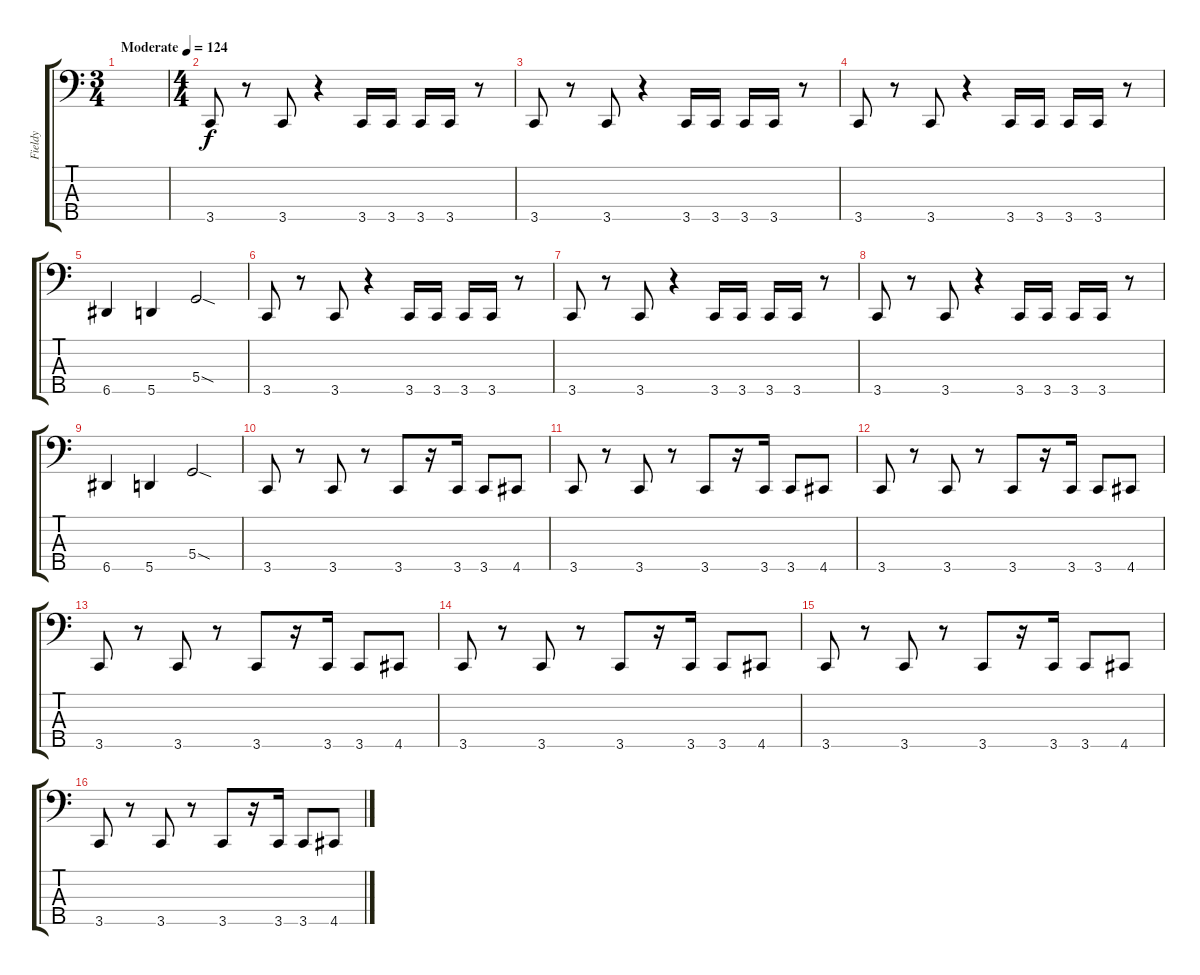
\track ("Fieldy" "Fieldy") {instrument electricbassfinger}
\staff {score tabs}
\tuning (F2 C2 G1 D1 A0) {hide}
\ts (3 4)
\tempo (124 "Moderate")
\clef f4
\ks c
|
\ts (4 4)
3.5.8 r.8 3.5.8 r.4 3.5.16 3.5.16 3.5.16 3.5.16 r.8 |
3.5.8 r.8 3.5.8 r.4 3.5.16 3.5.16 3.5.16 3.5.16 r.8 |
3.5.8 r.8 3.5.8 r.4 3.5.16 3.5.16 3.5.16 3.5.16 r.8 |
6.5.4 5.5.4 5.4{sod}.2 |
3.5.8 r.8 3.5.8 r.4 3.5.16 3.5.16 3.5.16 3.5.16 r.8 |
3.5.8 r.8 3.5.8 r.4 3.5.16 3.5.16 3.5.16 3.5.16 r.8 |
3.5.8 r.8 3.5.8 r.4 3.5.16 3.5.16 3.5.16 3.5.16 r.8 |
6.5.4 5.5.4 5.4{sod}.2 |
3.5.8 r.8 3.5.8 r.8 3.5.8 r.16 3.5.16 3.5.8 4.5.8 |
3.5.8 r.8 3.5.8 r.8 3.5.8 r.16 3.5.16 3.5.8 4.5.8 |
3.5.8 r.8 3.5.8 r.8 3.5.8 r.16 3.5.16 3.5.8 4.5.8 |
3.5.8 r.8 3.5.8 r.8 3.5.8 r.16 3.5.16 3.5.8 4.5.8 |
3.5.8 r.8 3.5.8 r.8 3.5.8 r.16 3.5.16 3.5.8 4.5.8 |
3.5.8 r.8 3.5.8 r.8 3.5.8 r.16 3.5.16 3.5.8 4.5.8 |
3.5.8 r.8 3.5.8 r.8 3.5.8 r.16 3.5.16 3.5.8 4.5.8
